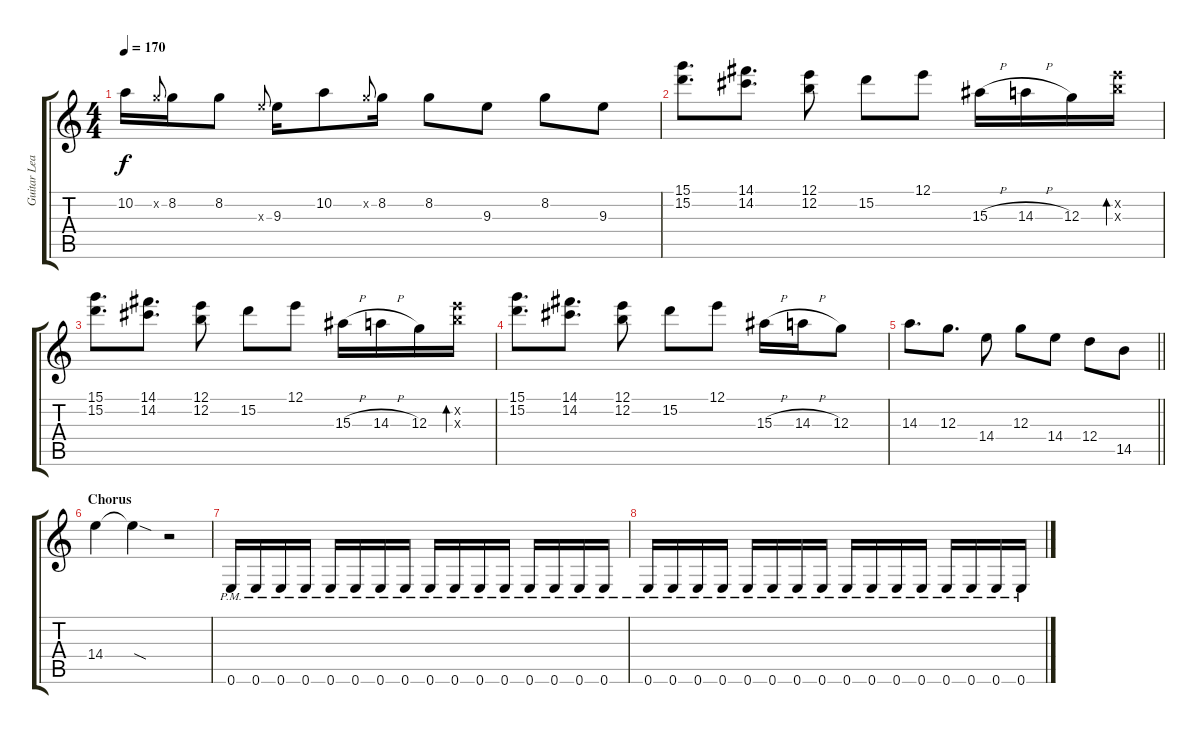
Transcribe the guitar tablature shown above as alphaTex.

\track ("Guitar Lead" "Guitar Lea") {instrument electricguitarclean}
\staff {score tabs}
\tuning (E4 B3 G3 D3 A2 E2) {hide}
\ts (4 4)
\tempo 170
\clef g2
\ks c
10.2{t}.16{dy f} 8.2{x}.8{gr onbeat} 8.2.16 8.2.8 9.3{x}.8{gr onbeat} 9.3.16 10.2.8 8.2{x}.8{gr onbeat} 8.2.16 8.2.8 9.3.8 8.2.8 9.3.8 |
(15.1 15.2).8{d} (14.1 14.2).8{d} (12.1 12.2).8 15.2.8 12.1.8 15.3{h}.16 14.3{h}.16 12.3.16 (17.2{x} 16.3{x}).16{bd 120} |
(15.1 15.2).8{d} (14.1 14.2).8{d} (12.1 12.2).8 15.2.8 12.1.8 15.3{h}.16 14.3{h}.16 12.3.16 (17.2{x} 16.3{x}).16{bd 120} |
(15.1 15.2).8{d} (14.1 14.2).8{d} (12.1 12.2).8 15.2.8 12.1.8 15.3{h}.16 14.3{h}.16 12.3.8 |
\barLineRight lightlight
14.3.8{d} 12.3.8{d} 14.4.8 12.3.8 14.4.8 12.4.8 14.5.8 |
\section ("" "Chorus")
14.4.4 14.4{sod t}.4 r.2 |
0.6{pm}.16{volume 12} 0.6{pm}.16 0.6{pm}.16 0.6{pm}.16 0.6{pm}.16 0.6{pm}.16 0.6{pm}.16 0.6{pm}.16 0.6{pm}.16 0.6{pm}.16 0.6{pm}.16 0.6{pm}.16 0.6{pm}.16 0.6{pm}.16 0.6{pm}.16 0.6{pm}.16 |
0.6{pm}.16 0.6{pm}.16 0.6{pm}.16 0.6{pm}.16 0.6{pm}.16 0.6{pm}.16 0.6{pm}.16 0.6{pm}.16 0.6{pm}.16 0.6{pm}.16 0.6{pm}.16 0.6{pm}.16 0.6{pm}.16 0.6{pm}.16 0.6{pm}.16 0.6{pm}.16
